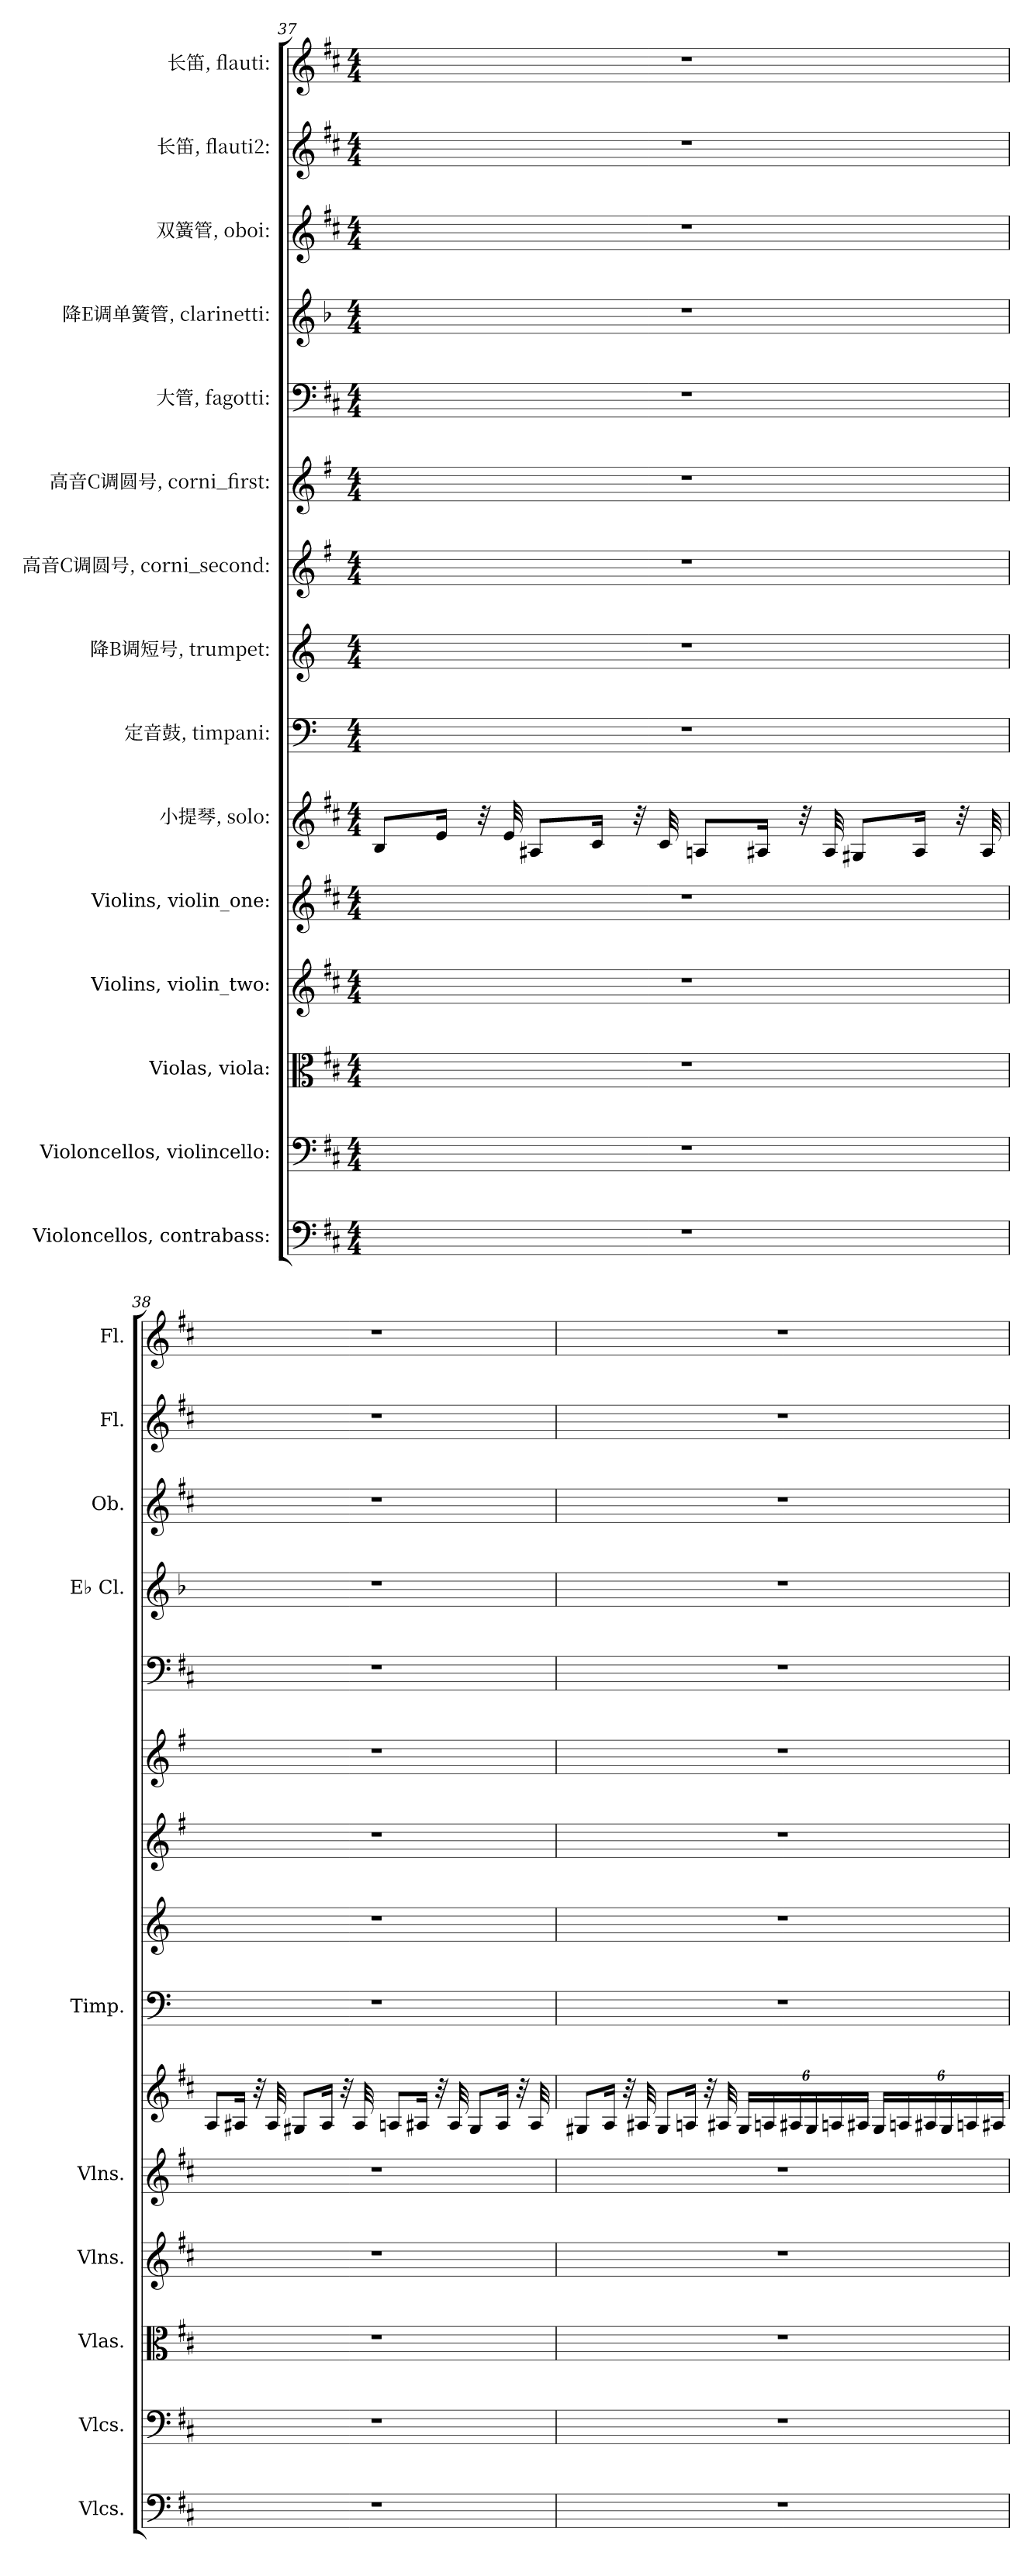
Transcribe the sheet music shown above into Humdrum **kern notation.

**kern	**kern	**kern	**kern	**kern	**kern	**kern	**kern	**kern	**kern	**kern	**kern	**kern	**kern	**kern
*part15	*part14	*part13	*part12	*part11	*part10	*part9	*part8	*part7	*part6	*part5	*part4	*part3	*part2	*part1
*staff15	*staff14	*staff13	*staff12	*staff11	*staff10	*staff9	*staff8	*staff7	*staff6	*staff5	*staff4	*staff3	*staff2	*staff1
*I"Violoncellos, contrabass:	*I"Violoncellos, violincello:	*I"Violas, viola:	*I"Violins, violin_two:	*I"Violins, violin_one:	*I"小提琴, solo:	*I"定音鼓, timpani:	*I"降B调短号, trumpet:	*I"高音C调圆号, corni_second:	*I"高音C调圆号, corni_first:	*I"大管, fagotti:	*I"降E调单簧管, clarinetti:	*I"双簧管, oboi:	*I"长笛, flauti2:	*I"长笛, flauti:
*I'Vlcs.	*I'Vlcs.	*I'Vlas.	*I'Vlns.	*I'Vlns.	*	*I'Timp.	*	*	*	*	*I'E♭ Cl.	*I'Ob.	*I'Fl.	*I'Fl.
!!LO:PB:g=z
*clefF4	*clefF4	*clefC3	*clefG2	*clefG2	*clefG2	*clefF4	*clefG2	*clefG2	*clefG2	*clefF4	*clefG2	*clefG2	*clefG2	*clefG2
*	*	*	*	*	*	*	*ITrd1c2	*ITrd4c7	*ITrd4c7	*	*ITrd-2c-3	*	*	*
*k[f#c#]	*k[f#c#]	*k[f#c#]	*k[f#c#]	*k[f#c#]	*k[f#c#]	*k[]	*k[b-e-]	*k[]	*k[]	*k[f#c#]	*k[b-e-a-d-]	*k[f#c#]	*k[f#c#]	*k[f#c#]
*M4/4	*M4/4	*M4/4	*M4/4	*M4/4	*M4/4	*M4/4	*M4/4	*M4/4	*M4/4	*M4/4	*M4/4	*M4/4	*M4/4	*M4/4
=37	=37	=37	=37	=37	=37	=37	=37	=37	=37	=37	=37	=37	=37	=37
1r	1r	1r	1r	1r	8B/L	1r	1r	1r	1r	1r	1r	1r	1r	1r
.	.	.	.	.	16e/Jk	.	.	.	.	.	.	.	.	.
.	.	.	.	.	32r	.	.	.	.	.	.	.	.	.
.	.	.	.	.	32e/	.	.	.	.	.	.	.	.	.
.	.	.	.	.	8A#X/L	.	.	.	.	.	.	.	.	.
.	.	.	.	.	16c#/Jk	.	.	.	.	.	.	.	.	.
.	.	.	.	.	32r	.	.	.	.	.	.	.	.	.
.	.	.	.	.	32c#/	.	.	.	.	.	.	.	.	.
.	.	.	.	.	8An/L	.	.	.	.	.	.	.	.	.
.	.	.	.	.	16A#X/Jk	.	.	.	.	.	.	.	.	.
.	.	.	.	.	32r	.	.	.	.	.	.	.	.	.
.	.	.	.	.	32A#/	.	.	.	.	.	.	.	.	.
.	.	.	.	.	8G#X/L	.	.	.	.	.	.	.	.	.
.	.	.	.	.	16A#/Jk	.	.	.	.	.	.	.	.	.
.	.	.	.	.	32r	.	.	.	.	.	.	.	.	.
.	.	.	.	.	32A#/	.	.	.	.	.	.	.	.	.
!!LO:PB:g=z
=38	=38	=38	=38	=38	=38	=38	=38	=38	=38	=38	=38	=38	=38	=38
1r	1r	1r	1r	1r	8A/L	1r	1r	1r	1r	1r	1r	1r	1r	1r
.	.	.	.	.	16A#X/Jk	.	.	.	.	.	.	.	.	.
.	.	.	.	.	32r	.	.	.	.	.	.	.	.	.
.	.	.	.	.	32A#/	.	.	.	.	.	.	.	.	.
.	.	.	.	.	8G#X/L	.	.	.	.	.	.	.	.	.
.	.	.	.	.	16A#/Jk	.	.	.	.	.	.	.	.	.
.	.	.	.	.	32r	.	.	.	.	.	.	.	.	.
.	.	.	.	.	32A#/	.	.	.	.	.	.	.	.	.
.	.	.	.	.	8An/L	.	.	.	.	.	.	.	.	.
.	.	.	.	.	16A#X/Jk	.	.	.	.	.	.	.	.	.
.	.	.	.	.	32r	.	.	.	.	.	.	.	.	.
.	.	.	.	.	32A#/	.	.	.	.	.	.	.	.	.
.	.	.	.	.	8G#/L	.	.	.	.	.	.	.	.	.
.	.	.	.	.	16A#/Jk	.	.	.	.	.	.	.	.	.
.	.	.	.	.	32r	.	.	.	.	.	.	.	.	.
.	.	.	.	.	32A#/	.	.	.	.	.	.	.	.	.
!!LO:PB:g=z
=39	=39	=39	=39	=39	=39	=39	=39	=39	=39	=39	=39	=39	=39	=39
1r	1r	1r	1r	1r	8G#X/L	1r	1r	1r	1r	1r	1r	1r	1r	1r
.	.	.	.	.	16A/Jk	.	.	.	.	.	.	.	.	.
.	.	.	.	.	32r	.	.	.	.	.	.	.	.	.
.	.	.	.	.	32A#X/	.	.	.	.	.	.	.	.	.
.	.	.	.	.	8G#/L	.	.	.	.	.	.	.	.	.
.	.	.	.	.	16An/Jk	.	.	.	.	.	.	.	.	.
.	.	.	.	.	32r	.	.	.	.	.	.	.	.	.
.	.	.	.	.	32A#X/	.	.	.	.	.	.	.	.	.
*	*	*	*	*	*Xbrackettup	*	*	*	*	*	*	*	*	*
.	.	.	.	.	24G#/LL	.	.	.	.	.	.	.	.	.
.	.	.	.	.	24An/	.	.	.	.	.	.	.	.	.
.	.	.	.	.	24A#X/	.	.	.	.	.	.	.	.	.
.	.	.	.	.	24G#/	.	.	.	.	.	.	.	.	.
.	.	.	.	.	24An/	.	.	.	.	.	.	.	.	.
.	.	.	.	.	24A#X/JJ	.	.	.	.	.	.	.	.	.
.	.	.	.	.	24G#/LL	.	.	.	.	.	.	.	.	.
.	.	.	.	.	24An/	.	.	.	.	.	.	.	.	.
.	.	.	.	.	24A#X/	.	.	.	.	.	.	.	.	.
.	.	.	.	.	24G#/	.	.	.	.	.	.	.	.	.
.	.	.	.	.	24An/	.	.	.	.	.	.	.	.	.
.	.	.	.	.	24A#X/JJ	.	.	.	.	.	.	.	.	.
=	=	=	=	=	=	=	=	=	=	=	=	=	=	=
*-	*-	*-	*-	*-	*-	*-	*-	*-	*-	*-	*-	*-	*-	*-
